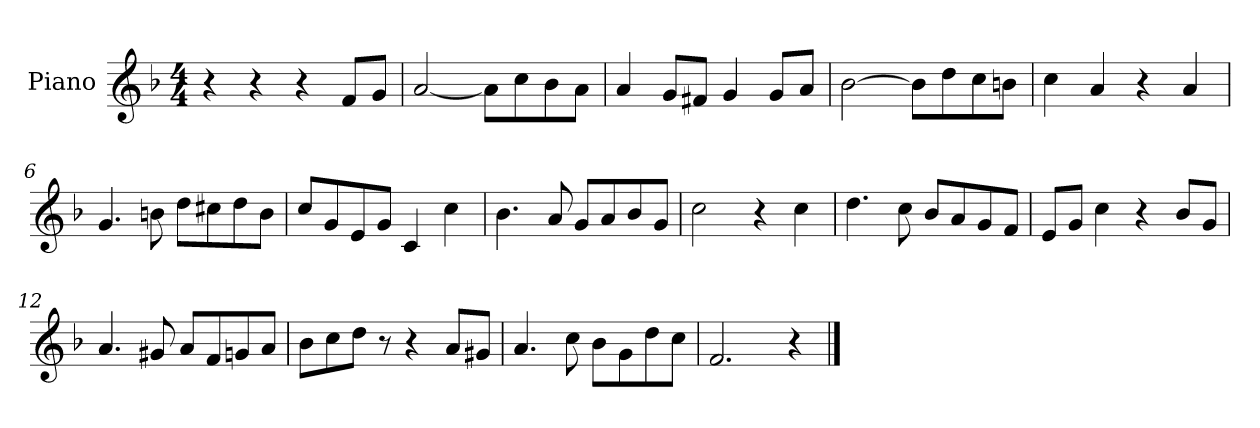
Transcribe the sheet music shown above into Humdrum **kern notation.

**kern
*part1
*staff1
*I"Piano
*I'Pno
*clefG2
*k[b-]
*F:
*M4/4
=1
4r
4r
4r
8f/L
8g/J
=2
[2a/
8a\L]
8cc\
8b-\
8a\J
=3
4a/
8g/L
8f#X/J
4g/
8g/L
8a/J
=4
[2b-\
8b-\L]
8dd\
8cc\
8bn\J
=5
4cc\
4a/
4r
4a/
=6
4.g/
8bn\
8dd\L
8cc#X\
8dd\
8b\J
=7
8cc/L
8g/
8e/
8g/J
4c/
4cc\
=8
4.b-\
8a/
8g/L
8a/
8b-/
8g/J
=9
2cc\
4r
4cc\
=10
4.dd\
8cc\
8b-/L
8a/
8g/
8f/J
=11
8e/L
8g/J
4cc\
4r
8b-/L
8g/J
=12
4.a/
8g#X/
8a/L
8f/
8gn/
8a/J
=13
8b-\L
8cc\
8dd\J
8r
4r
8a/L
8g#X/J
=14
4.a/
8cc\
8b-\L
8g\
8dd\
8cc\J
=15
2.f/
4r
==
*-
